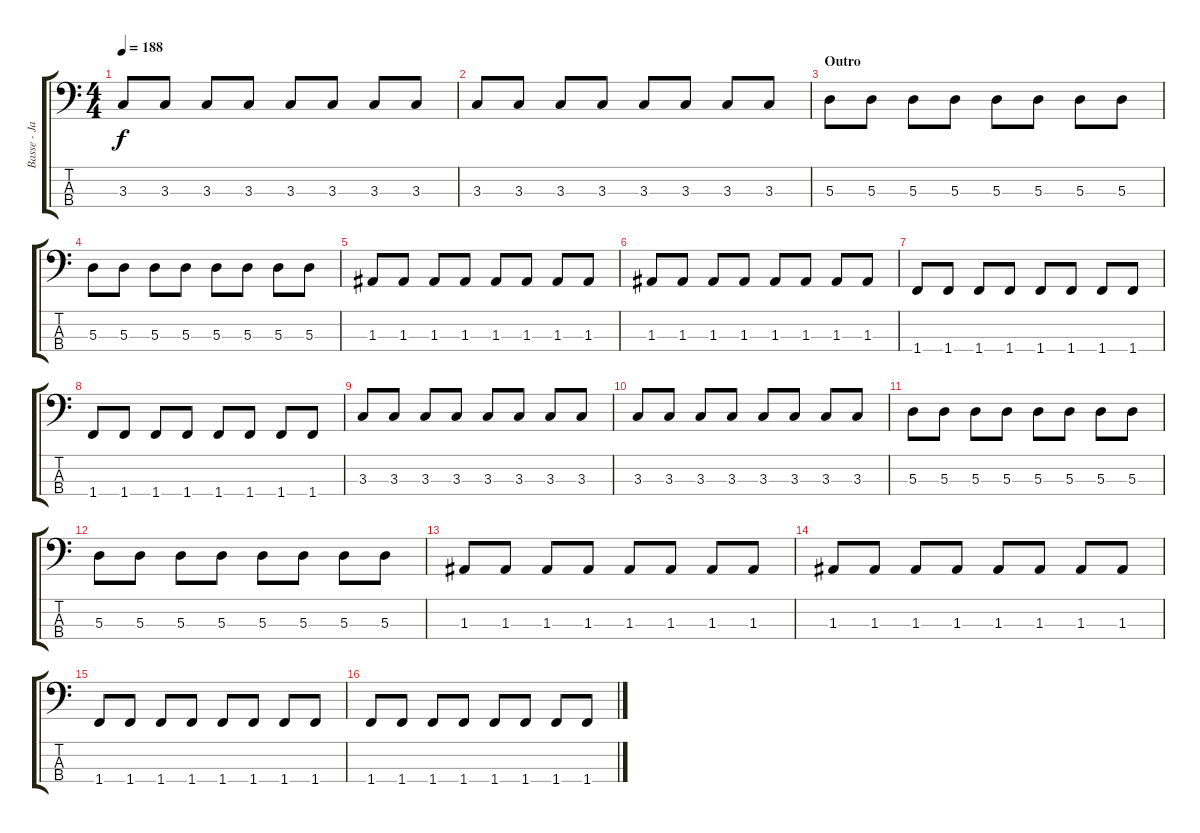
\track ("Basse - Jay Bentley" "Basse - Ja") {instrument electricbasspick}
\staff {score tabs}
\tuning (G2 D2 A1 E1) {hide}
\ts (4 4)
\tempo 188
\clef f4
\ks c
3.3.8{dy f} 3.3.8 3.3.8 3.3.8 3.3.8 3.3.8 3.3.8 3.3.8 |
3.3.8 3.3.8 3.3.8 3.3.8 3.3.8 3.3.8 3.3.8 3.3.8 |
\section ("" "Outro")
5.3.8 5.3.8 5.3.8 5.3.8 5.3.8 5.3.8 5.3.8 5.3.8 |
5.3.8 5.3.8 5.3.8 5.3.8 5.3.8 5.3.8 5.3.8 5.3.8 |
1.3.8 1.3.8 1.3.8 1.3.8 1.3.8 1.3.8 1.3.8 1.3.8 |
1.3.8 1.3.8 1.3.8 1.3.8 1.3.8 1.3.8 1.3.8 1.3.8 |
1.4.8 1.4.8 1.4.8 1.4.8 1.4.8 1.4.8 1.4.8 1.4.8 |
1.4.8 1.4.8 1.4.8 1.4.8 1.4.8 1.4.8 1.4.8 1.4.8 |
3.3.8 3.3.8 3.3.8 3.3.8 3.3.8 3.3.8 3.3.8 3.3.8 |
3.3.8 3.3.8 3.3.8 3.3.8 3.3.8 3.3.8 3.3.8 3.3.8 |
5.3.8 5.3.8 5.3.8 5.3.8 5.3.8 5.3.8 5.3.8 5.3.8 |
5.3.8 5.3.8 5.3.8 5.3.8 5.3.8 5.3.8 5.3.8 5.3.8 |
1.3.8 1.3.8 1.3.8 1.3.8 1.3.8 1.3.8 1.3.8 1.3.8 |
1.3.8 1.3.8 1.3.8 1.3.8 1.3.8 1.3.8 1.3.8 1.3.8 |
1.4.8 1.4.8 1.4.8 1.4.8 1.4.8 1.4.8 1.4.8 1.4.8 |
1.4.8 1.4.8 1.4.8 1.4.8 1.4.8 1.4.8 1.4.8 1.4.8
